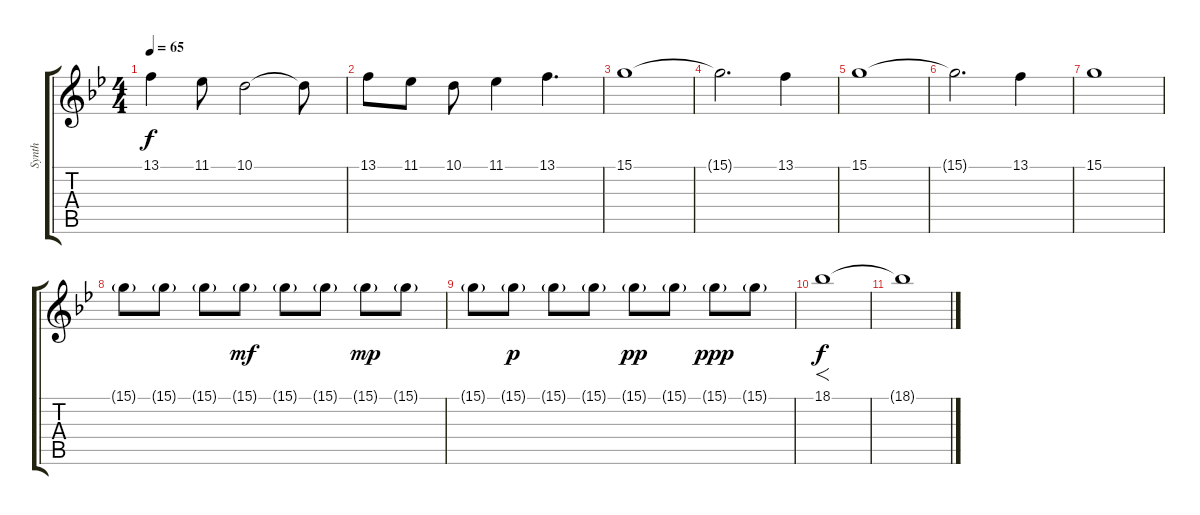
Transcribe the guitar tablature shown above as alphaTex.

\track ("Synth" "Synth") {instrument tremolostrings}
\staff {score tabs}
\tuning (E4 B3 G3 D3 A2 E2) {hide}
\ts (4 4)
\tempo 65
\clef g2
\ks bb
13.1.4{dy f} 11.1.8 10.1.2 10.1{t}.8 |
13.1.8 11.1.8 10.1.8 11.1.4 13.1.4{d} |
15.1.1 |
15.1{t}.2{d} 13.1.4 |
15.1.1 |
15.1{t}.2{d} 13.1.4 |
15.1.1 |
15.1{g}.8 15.1{g}.8 15.1{g}.8 15.1{g}.8{dy mf} 15.1{g}.8 15.1{g}.8 15.1{g}.8{dy mp} 15.1{g}.8 |
15.1{g}.8 15.1{g}.8{dy p} 15.1{g}.8 15.1{g}.8 15.1{g}.8{dy pp} 15.1{g}.8 15.1{g}.8{dy ppp} 15.1{g}.8 |
18.1.1{f dy f} |
18.1{t}.1
